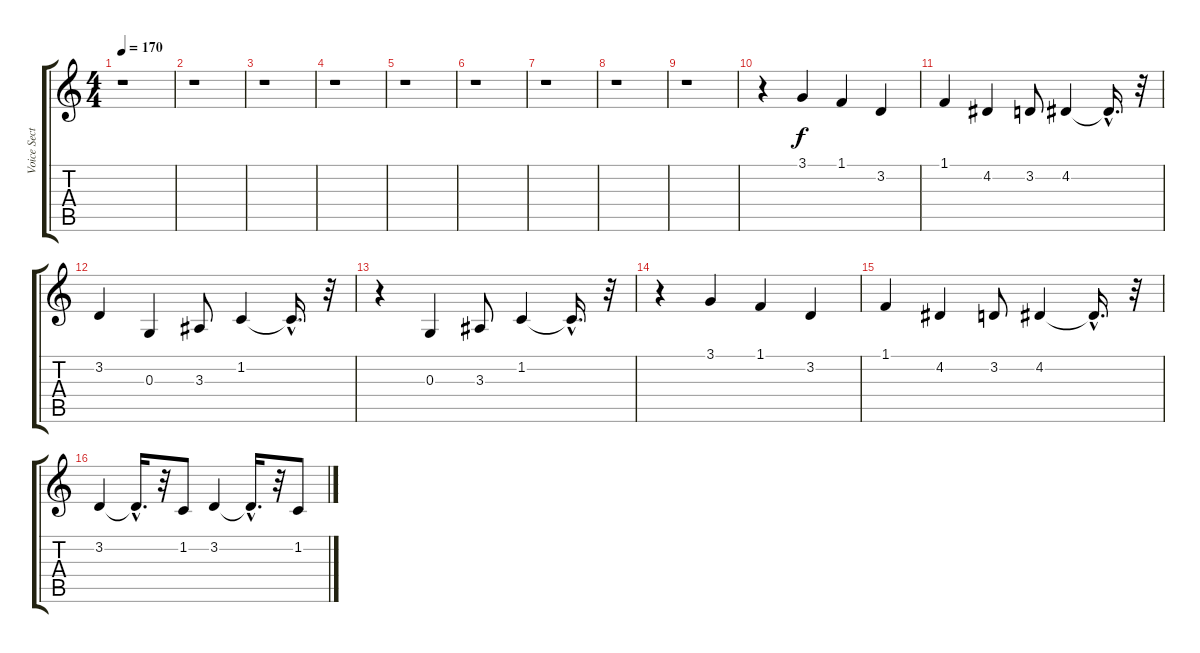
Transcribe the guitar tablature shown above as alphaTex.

\track ("Voice Section" "Voice Sect") {instrument pad1newage}
\staff {score tabs}
\tuning (E4 B3 G3 D3 A2 E2) {hide}
\ts (4 4)
\tempo 170
\clef g2
\ks c
r.1{dy f instrument pad1newage} |
r.1 |
r.1 |
r.1 |
r.1 |
r.1 |
r.1 |
r.1 |
r.1 |
r.4 3.1.4 1.1.4 3.2.4 |
1.1.4 4.2.4 3.2.8 4.2.4 4.2{hac t}.16{d} r.32 |
3.2.4 0.3.4 3.3.8 1.2.4 1.2{hac t}.16{d} r.32 |
r.4 0.3.4 3.3.8 1.2.4 1.2{hac t}.16{d} r.32 |
r.4 3.1.4 1.1.4 3.2.4 |
1.1.4 4.2.4 3.2.8 4.2.4 4.2{hac t}.16{d} r.32 |
3.2.4 3.2{hac t}.16{d} r.32 1.2.8 3.2.4 3.2{hac t}.16{d} r.32 1.2.8
